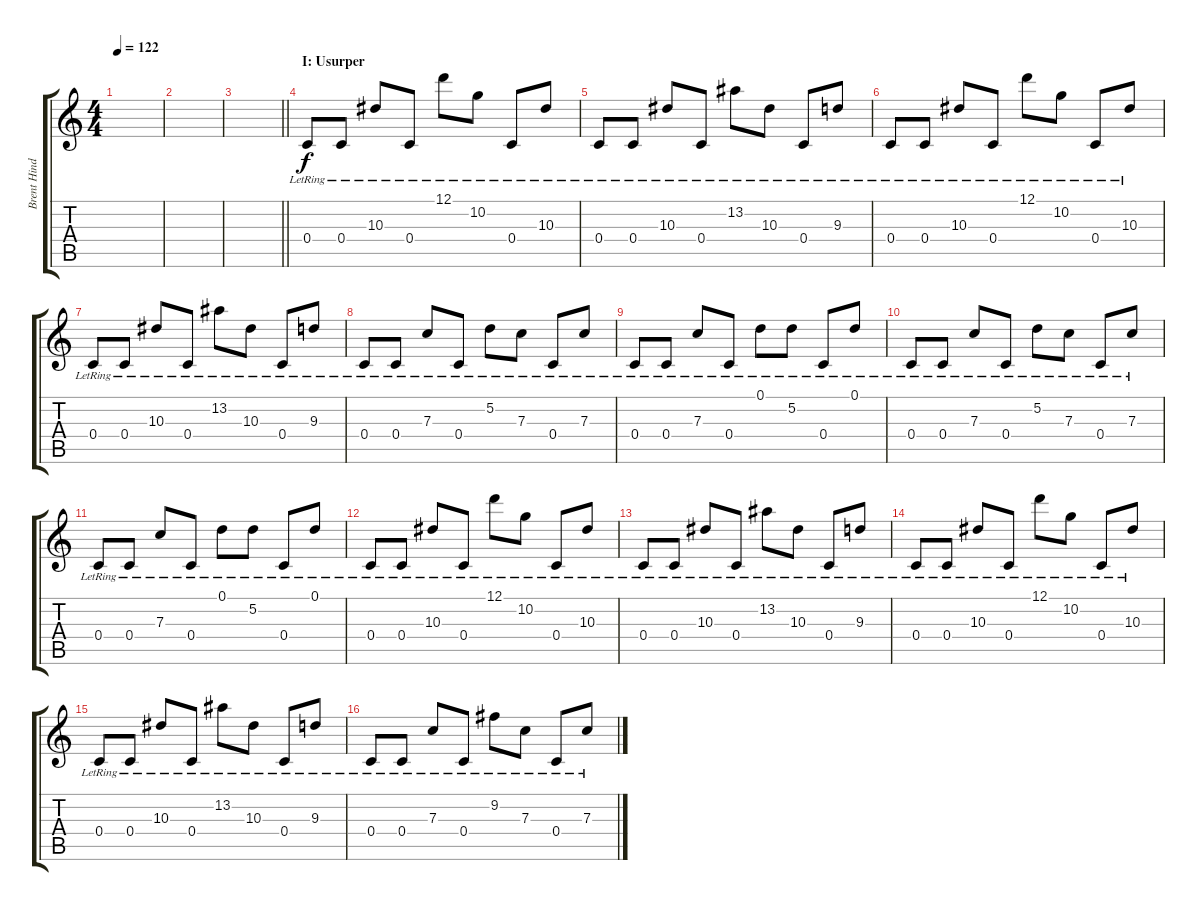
\track ("Brent Hinds" "Brent Hind") {instrument overdrivenguitar}
\staff {score tabs}
\tuning (D4 A3 F3 C3 G2 D2) {hide}
\ts (4 4)
\tempo 122
\clef g2
\ks c
|
|
\barLineRight lightlight
|
\section ("" "I: Usurper")
0.4{lr}.8 0.4{lr}.8 10.3{lr}.8 0.4{lr}.8 12.1{lr}.8 10.2{lr}.8 0.4{lr}.8 10.3{lr}.8 |
0.4{lr}.8 0.4{lr}.8 10.3{lr}.8 0.4{lr}.8 13.2{lr}.8 10.3{lr}.8 0.4{lr}.8 9.3{lr}.8 |
0.4{lr}.8 0.4{lr}.8 10.3{lr}.8 0.4{lr}.8 12.1{lr}.8 10.2{lr}.8 0.4{lr}.8 10.3{lr}.8 |
0.4{lr}.8 0.4{lr}.8 10.3{lr}.8 0.4{lr}.8 13.2{lr}.8 10.3{lr}.8 0.4{lr}.8 9.3{lr}.8 |
0.4{lr}.8 0.4{lr}.8 7.3{lr}.8 0.4{lr}.8 5.2{lr}.8 7.3{lr}.8 0.4{lr}.8 7.3{lr}.8 |
0.4{lr}.8 0.4{lr}.8 7.3{lr}.8 0.4{lr}.8 0.1{lr}.8 5.2{lr}.8 0.4{lr}.8 0.1{lr}.8 |
0.4{lr}.8 0.4{lr}.8 7.3{lr}.8 0.4{lr}.8 5.2{lr}.8 7.3{lr}.8 0.4{lr}.8 7.3{lr}.8 |
0.4{lr}.8 0.4{lr}.8 7.3{lr}.8 0.4{lr}.8 0.1{lr}.8 5.2{lr}.8 0.4{lr}.8 0.1{lr}.8 |
0.4{lr}.8 0.4{lr}.8 10.3{lr}.8 0.4{lr}.8 12.1{lr}.8 10.2{lr}.8 0.4{lr}.8 10.3{lr}.8 |
0.4{lr}.8 0.4{lr}.8 10.3{lr}.8 0.4{lr}.8 13.2{lr}.8 10.3{lr}.8 0.4{lr}.8 9.3{lr}.8 |
0.4{lr}.8 0.4{lr}.8 10.3{lr}.8 0.4{lr}.8 12.1{lr}.8 10.2{lr}.8 0.4{lr}.8 10.3{lr}.8 |
0.4{lr}.8 0.4{lr}.8 10.3{lr}.8 0.4{lr}.8 13.2{lr}.8 10.3{lr}.8 0.4{lr}.8 9.3{lr}.8 |
0.4{lr}.8 0.4{lr}.8 7.3{lr}.8 0.4{lr}.8 9.2{lr}.8 7.3{lr}.8 0.4{lr}.8 7.3{lr}.8
